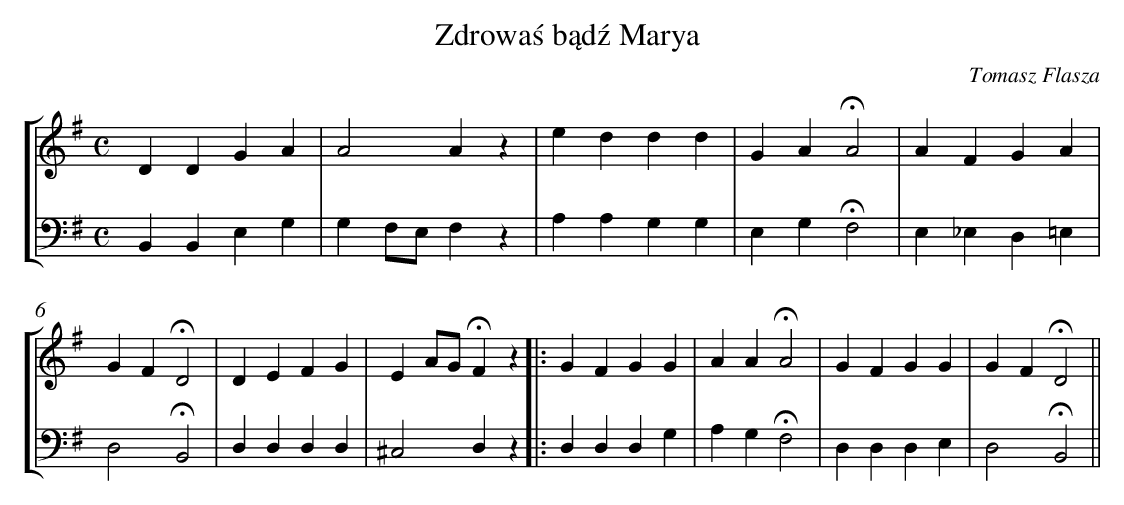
X:1
T: Zdrowaś bądź Marya
C: Tomasz Flasza
L: 1/4
M: C
%%staves [1 2 3 4]
V: 1 clef=treble
V: 2 clef=treble
V: 3 clef=bass
V: 4 clef=bass
K: G
[V:1] x4 |
[V:2] DDGA |
[V:3] B,,B,,E,G, |
[V:4] x4 |
[V:1] x4 |
[V:2] A2Az |
[V:3] G,F,/E,/F,z |
[V:4] x4 |
[V:1] x4 |
[V:2] eddd |
[V:3] A,A,G,G, |
[V:4] x4 |
[V:1] x4 |
[V:2] GA!fermata!A2 |
[V:3] E,G,!fermata!F,2 |
[V:4] x4 |
[V:1] x4 |
[V:2] AFGA |
[V:3] E,_E,D,=E, |
[V:4] x4 |
[V:1] x4 |
[V:2] GF!fermata!D2 |
[V:3] D,2!fermata!B,,2 |
[V:4] x4 |
[V:1] x4 |
[V:2] DEFG |
[V:3] D,D,D,D, |
[V:4] x4 |
[V:1] x4 ]|:
[V:2] EA/G/!fermata!Fz ]|:
[V:3] ^C,2D,z ]|:
[V:4] x4 ]|:
[V:1] x4 |
[V:2] GFGG |
[V:3] D,D,D,G, |
[V:4] x4 |
[V:1] x4 |
[V:2] AA!fermata!A2 |
[V:3] A,G,!fermata!F,2 |
[V:4] x4 |
[V:1] x4 |
[V:2] GFGG |
[V:3] D,D,D,E, |
[V:4] x4 |
[V:1] x4 ||
[V:2] GF!fermata!D2 ||
[V:3] D,2!fermata!B,,2 ||
[V:4] x4 ||
